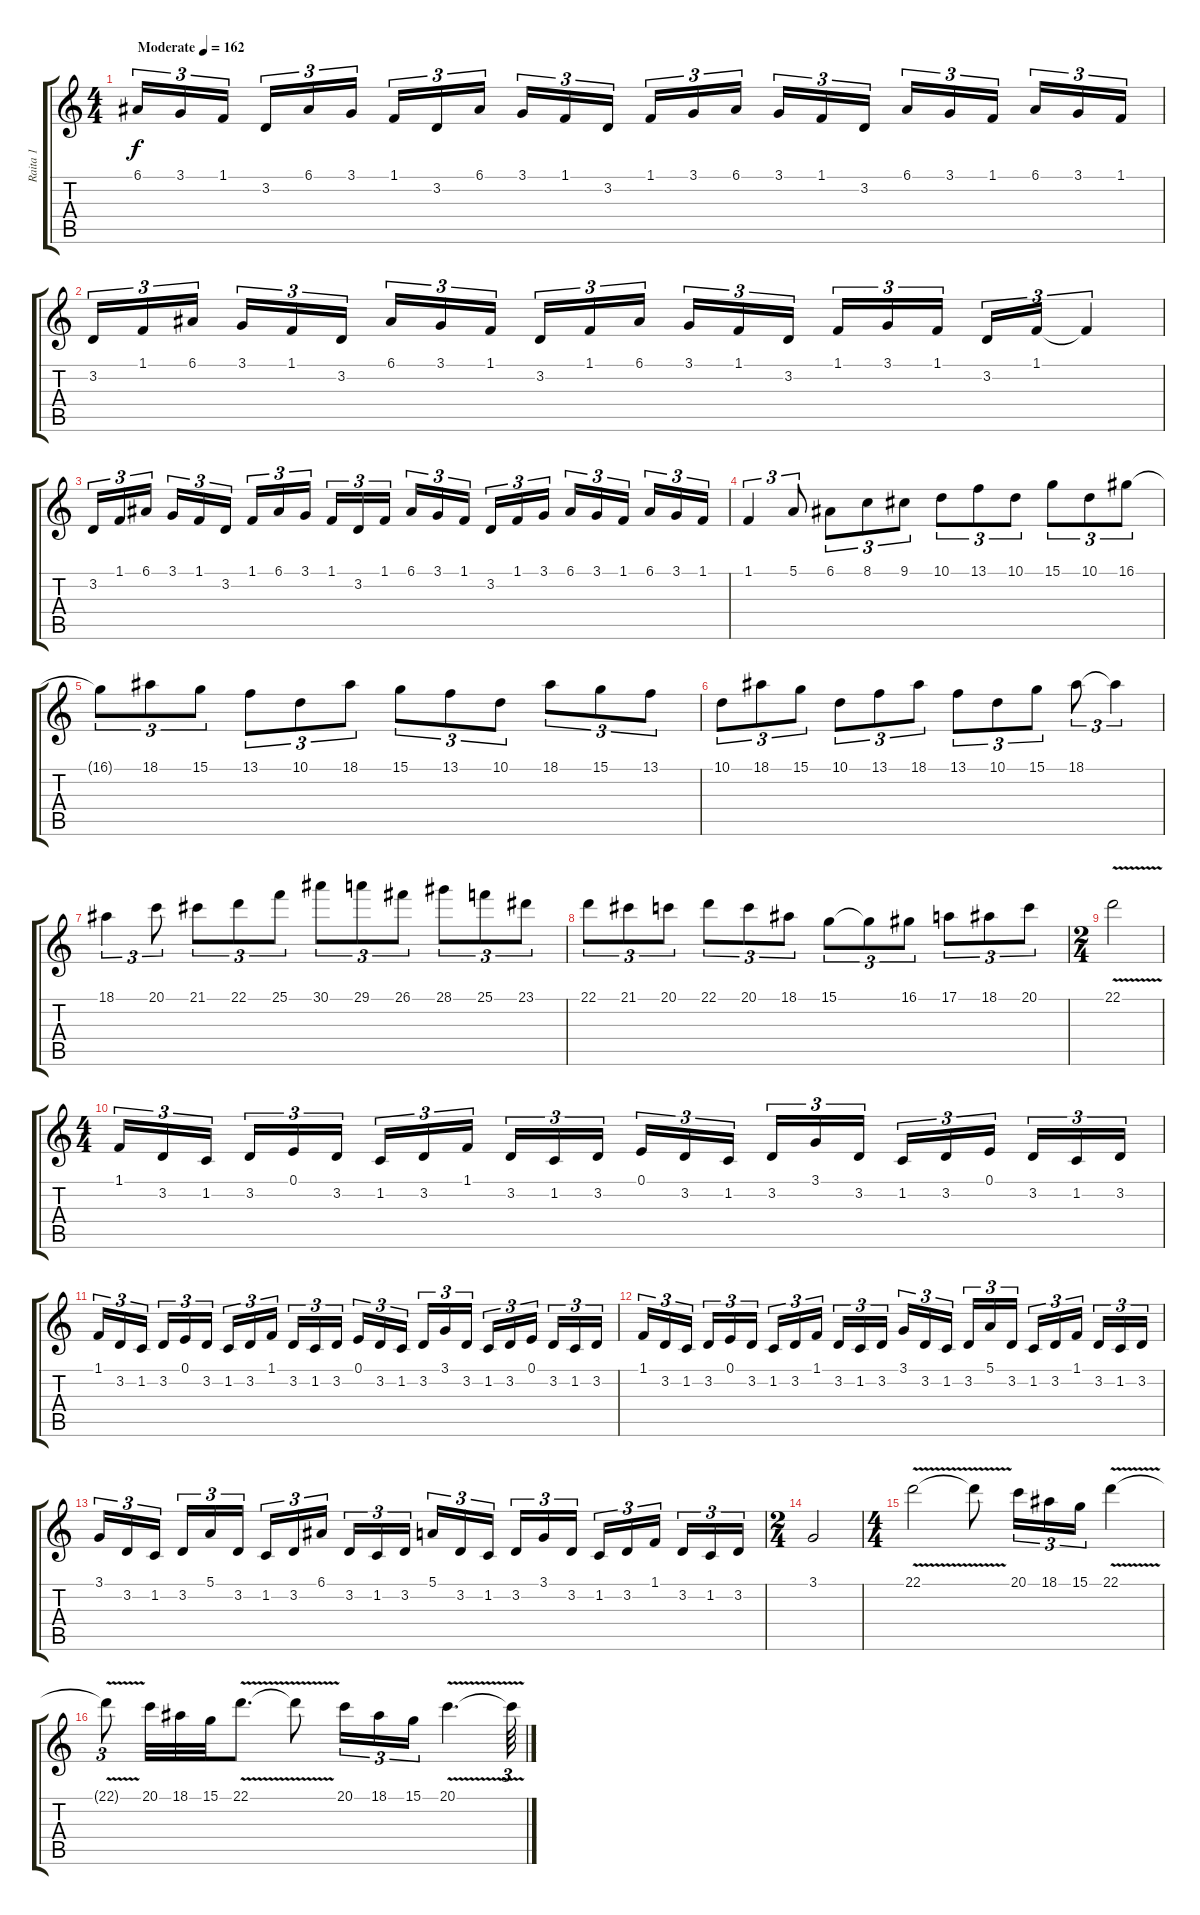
\track ("Raita 1" "Raita 1") {instrument lead1square}
\staff {score tabs}
\tuning (E4 B3 G3 D3 A2 E2) {hide}
\ts (4 4)
\tempo (162 "Moderate")
\clef g2
\ks c
6.1.16{tu (3 2) dy f instrument lead1square} 3.1.16{tu (3 2)} 1.1.16{tu (3 2) beam splitsecondary} 3.2.16{tu (3 2)} 6.1.16{tu (3 2)} 3.1.16{tu (3 2)} 1.1.16{tu (3 2)} 3.2.16{tu (3 2)} 6.1.16{tu (3 2) beam splitsecondary} 3.1.16{tu (3 2)} 1.1.16{tu (3 2)} 3.2.16{tu (3 2)} 1.1.16{tu (3 2)} 3.1.16{tu (3 2)} 6.1.16{tu (3 2) beam splitsecondary} 3.1.16{tu (3 2)} 1.1.16{tu (3 2)} 3.2.16{tu (3 2)} 6.1.16{tu (3 2)} 3.1.16{tu (3 2)} 1.1.16{tu (3 2) beam splitsecondary} 6.1.16{tu (3 2)} 3.1.16{tu (3 2)} 1.1.16{tu (3 2)} |
3.2.16{tu (3 2)} 1.1.16{tu (3 2)} 6.1.16{tu (3 2) beam splitsecondary} 3.1.16{tu (3 2)} 1.1.16{tu (3 2)} 3.2.16{tu (3 2)} 6.1.16{tu (3 2)} 3.1.16{tu (3 2)} 1.1.16{tu (3 2) beam splitsecondary} 3.2.16{tu (3 2)} 1.1.16{tu (3 2)} 6.1.16{tu (3 2)} 3.1.16{tu (3 2)} 1.1.16{tu (3 2)} 3.2.16{tu (3 2) beam splitsecondary} 1.1.16{tu (3 2)} 3.1.16{tu (3 2)} 1.1.16{tu (3 2)} 3.2.16{tu (3 2)} 1.1.16{tu (3 2)} 1.1{t}.4{tu (3 2)} |
3.2.16{tu (3 2)} 1.1.16{tu (3 2)} 6.1.16{tu (3 2) beam splitsecondary} 3.1.16{tu (3 2)} 1.1.16{tu (3 2)} 3.2.16{tu (3 2)} 1.1.16{tu (3 2)} 6.1.16{tu (3 2)} 3.1.16{tu (3 2) beam splitsecondary} 1.1.16{tu (3 2)} 3.2.16{tu (3 2)} 1.1.16{tu (3 2)} 6.1.16{tu (3 2)} 3.1.16{tu (3 2)} 1.1.16{tu (3 2) beam splitsecondary} 3.2.16{tu (3 2)} 1.1.16{tu (3 2)} 3.1.16{tu (3 2)} 6.1.16{tu (3 2)} 3.1.16{tu (3 2)} 1.1.16{tu (3 2) beam splitsecondary} 6.1.16{tu (3 2)} 3.1.16{tu (3 2)} 1.1.16{tu (3 2)} |
1.1.4{tu (3 2)} 5.1.8{tu (3 2)} 6.1.8{tu (3 2)} 8.1.8{tu (3 2)} 9.1.8{tu (3 2)} 10.1.8{tu (3 2)} 13.1.8{tu (3 2)} 10.1.8{tu (3 2)} 15.1.8{tu (3 2)} 10.1.8{tu (3 2)} 16.1.8{tu (3 2)} |
16.1{t}.8{tu (3 2)} 18.1.8{tu (3 2)} 15.1.8{tu (3 2)} 13.1.8{tu (3 2)} 10.1.8{tu (3 2)} 18.1.8{tu (3 2)} 15.1.8{tu (3 2)} 13.1.8{tu (3 2)} 10.1.8{tu (3 2)} 18.1.8{tu (3 2)} 15.1.8{tu (3 2)} 13.1.8{tu (3 2)} |
10.1.8{tu (3 2)} 18.1.8{tu (3 2)} 15.1.8{tu (3 2)} 10.1.8{tu (3 2)} 13.1.8{tu (3 2)} 18.1.8{tu (3 2)} 13.1.8{tu (3 2)} 10.1.8{tu (3 2)} 15.1.8{tu (3 2)} 18.1.8{tu (3 2)} 18.1{t}.4{tu (3 2)} |
18.1.4{tu (3 2)} 20.1.8{tu (3 2)} 21.1.8{tu (3 2)} 22.1.8{tu (3 2)} 25.1.8{tu (3 2)} 30.1.8{tu (3 2)} 29.1.8{tu (3 2)} 26.1.8{tu (3 2)} 28.1.8{tu (3 2)} 25.1.8{tu (3 2)} 23.1.8{tu (3 2)} |
22.1.8{tu (3 2)} 21.1.8{tu (3 2)} 20.1.8{tu (3 2)} 22.1.8{tu (3 2)} 20.1.8{tu (3 2)} 18.1.8{tu (3 2)} 15.1.8{tu (3 2)} 15.1{t}.8{tu (3 2)} 16.1.8{tu (3 2)} 17.1.8{tu (3 2)} 18.1.8{tu (3 2)} 20.1.8{tu (3 2)} |
\ts (2 4)
22.1{v}.2 |
\ts (4 4)
1.1.16{tu (3 2)} 3.2.16{tu (3 2)} 1.2.16{tu (3 2) beam splitsecondary} 3.2.16{tu (3 2)} 0.1.16{tu (3 2)} 3.2.16{tu (3 2)} 1.2.16{tu (3 2)} 3.2.16{tu (3 2)} 1.1.16{tu (3 2) beam splitsecondary} 3.2.16{tu (3 2)} 1.2.16{tu (3 2)} 3.2.16{tu (3 2)} 0.1.16{tu (3 2)} 3.2.16{tu (3 2)} 1.2.16{tu (3 2) beam splitsecondary} 3.2.16{tu (3 2)} 3.1.16{tu (3 2)} 3.2.16{tu (3 2)} 1.2.16{tu (3 2)} 3.2.16{tu (3 2)} 0.1.16{tu (3 2) beam splitsecondary} 3.2.16{tu (3 2)} 1.2.16{tu (3 2)} 3.2.16{tu (3 2)} |
1.1.16{tu (3 2)} 3.2.16{tu (3 2)} 1.2.16{tu (3 2) beam splitsecondary} 3.2.16{tu (3 2)} 0.1.16{tu (3 2)} 3.2.16{tu (3 2)} 1.2.16{tu (3 2)} 3.2.16{tu (3 2)} 1.1.16{tu (3 2) beam splitsecondary} 3.2.16{tu (3 2)} 1.2.16{tu (3 2)} 3.2.16{tu (3 2)} 0.1.16{tu (3 2)} 3.2.16{tu (3 2)} 1.2.16{tu (3 2) beam splitsecondary} 3.2.16{tu (3 2)} 3.1.16{tu (3 2)} 3.2.16{tu (3 2)} 1.2.16{tu (3 2)} 3.2.16{tu (3 2)} 0.1.16{tu (3 2) beam splitsecondary} 3.2.16{tu (3 2)} 1.2.16{tu (3 2)} 3.2.16{tu (3 2)} |
1.1.16{tu (3 2)} 3.2.16{tu (3 2)} 1.2.16{tu (3 2) beam splitsecondary} 3.2.16{tu (3 2)} 0.1.16{tu (3 2)} 3.2.16{tu (3 2)} 1.2.16{tu (3 2)} 3.2.16{tu (3 2)} 1.1.16{tu (3 2) beam splitsecondary} 3.2.16{tu (3 2)} 1.2.16{tu (3 2)} 3.2.16{tu (3 2)} 3.1.16{tu (3 2)} 3.2.16{tu (3 2)} 1.2.16{tu (3 2) beam splitsecondary} 3.2.16{tu (3 2)} 5.1.16{tu (3 2)} 3.2.16{tu (3 2)} 1.2.16{tu (3 2)} 3.2.16{tu (3 2)} 1.1.16{tu (3 2) beam splitsecondary} 3.2.16{tu (3 2)} 1.2.16{tu (3 2)} 3.2.16{tu (3 2)} |
3.1.16{tu (3 2)} 3.2.16{tu (3 2)} 1.2.16{tu (3 2) beam splitsecondary} 3.2.16{tu (3 2)} 5.1.16{tu (3 2)} 3.2.16{tu (3 2)} 1.2.16{tu (3 2)} 3.2.16{tu (3 2)} 6.1.16{tu (3 2) beam splitsecondary} 3.2.16{tu (3 2)} 1.2.16{tu (3 2)} 3.2.16{tu (3 2)} 5.1.16{tu (3 2)} 3.2.16{tu (3 2)} 1.2.16{tu (3 2) beam splitsecondary} 3.2.16{tu (3 2)} 3.1.16{tu (3 2)} 3.2.16{tu (3 2)} 1.2.16{tu (3 2)} 3.2.16{tu (3 2)} 1.1.16{tu (3 2) beam splitsecondary} 3.2.16{tu (3 2)} 1.2.16{tu (3 2)} 3.2.16{tu (3 2)} |
\ts (2 4)
3.1.2 |
\ts (4 4)
22.1{v}.2 22.1{t}.8 20.1.16{tu (3 2)} 18.1.16{tu (3 2)} 15.1.16{tu (3 2)} 22.1{v}.4 |
22.1{t}.8{tu (3 2)} 20.1.32 18.1.32 15.1.32 22.1{v}.8{d} 22.1{t}.8 20.1.16{tu (3 2)} 18.1.16{tu (3 2)} 15.1.16{tu (3 2)} 20.1{v}.4{d} 20.1{t}.64{tu (3 2)}
